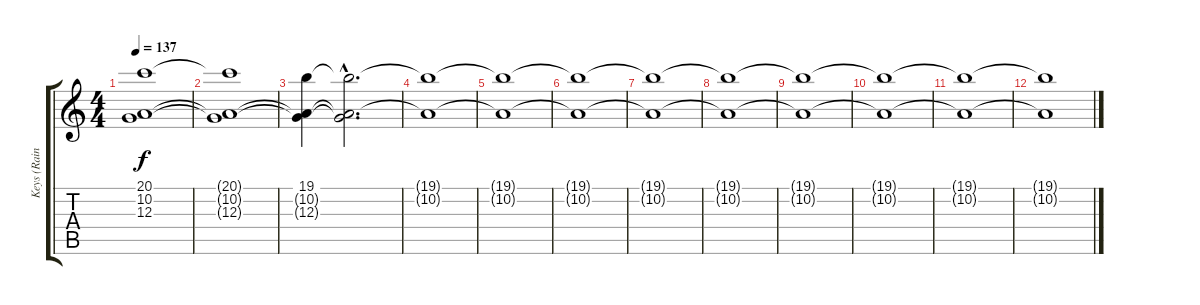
\track ("Keys (Rainer)" "Keys (Rain") {instrument percussiveorgan}
\staff {score tabs}
\tuning (E4 B3 G3 D3 A2 E2) {hide}
\ts (4 4)
\tempo 137
\clef g2
\ks c
(20.1{t} 10.2{t} 12.3).1{dy f} |
(20.1{t} 10.2{t} 12.3{t}).1 |
(19.1 10.2{t} 12.3{t}).4{volume 5} (19.1{hac t} 10.2{hac t} 12.3{hac t}).2{d volume 7} |
(19.1{t} 10.2{t}).1 |
(19.1{t} 10.2{t}).1 |
(19.1{t} 10.2{t}).1 |
(19.1{t} 10.2{t}).1 |
(19.1{t} 10.2{t}).1 |
(19.1{t} 10.2{t}).1 |
(19.1{t} 10.2{t}).1 |
(19.1{t} 10.2{t}).1 |
(19.1{t} 10.2{t}).1
